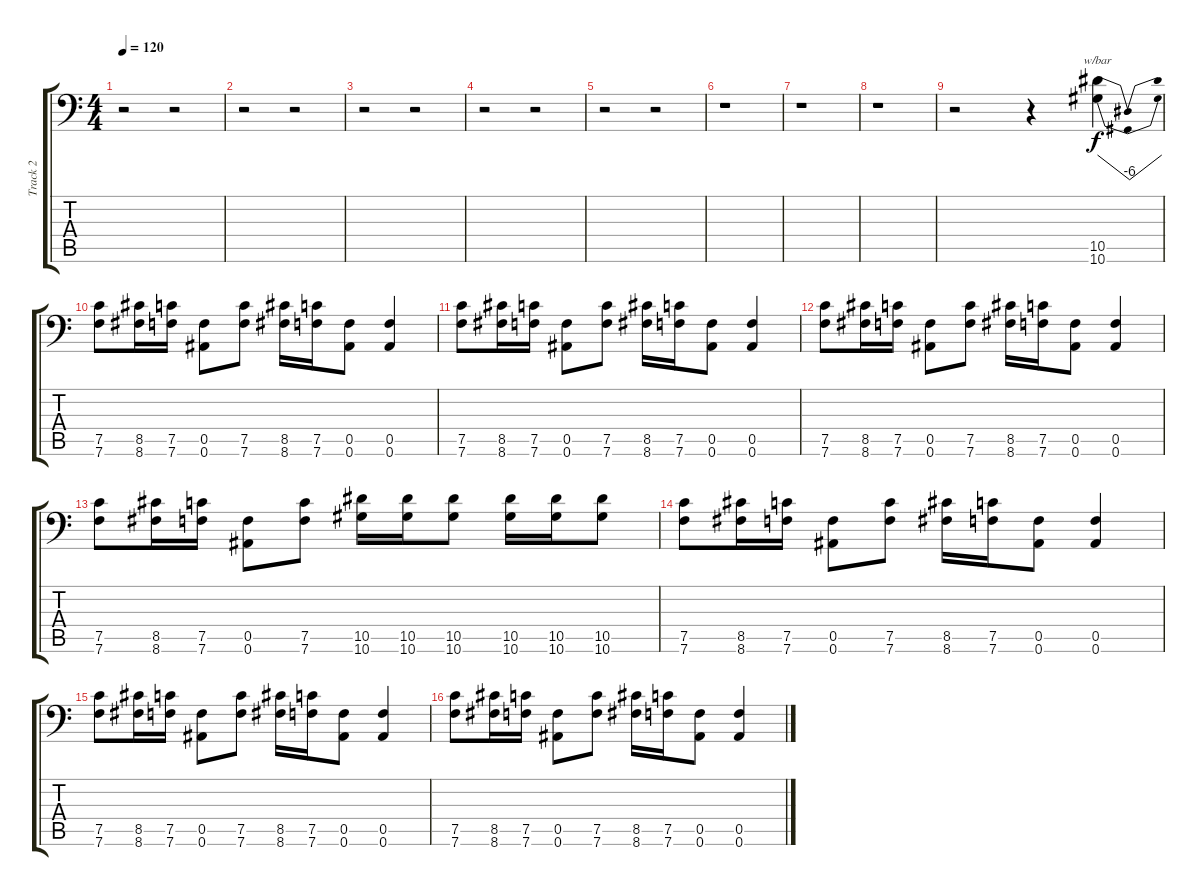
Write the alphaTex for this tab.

\track ("Track 2" "Track 2") {instrument overdrivenguitar}
\staff {score tabs}
\tuning (C4 G3 Eb3 Bb2 F2 Bb1) {hide}
\ts (4 4)
\tempo 120
\clef f4
\ks c
r.2{dy f instrument overdrivenguitar} r.2 |
r.2 r.2 |
r.2 r.2 |
r.2 r.2 |
r.2 r.2 |
r.1 |
r.1 |
r.1 |
r.2 r.4 (10.5 10.6).4{tbe (dip default 0 0 30 -24 60 0)} |
(7.5 7.6).8 (8.5 8.6).16 (7.5 7.6).16 (0.5 0.6).8 (7.5 7.6).8 (8.5 8.6).16 (7.5 7.6).16 (0.5 0.6).8 (0.5 0.6).4 |
(7.5 7.6).8 (8.5 8.6).16 (7.5 7.6).16 (0.5 0.6).8 (7.5 7.6).8 (8.5 8.6).16 (7.5 7.6).16 (0.5 0.6).8 (0.5 0.6).4 |
(7.5 7.6).8 (8.5 8.6).16 (7.5 7.6).16 (0.5 0.6).8 (7.5 7.6).8 (8.5 8.6).16 (7.5 7.6).16 (0.5 0.6).8 (0.5 0.6).4 |
(7.5 7.6).8 (8.5 8.6).16 (7.5 7.6).16 (0.5 0.6).8 (7.5 7.6).8 (10.5 10.6).16 (10.5 10.6).16 (10.5 10.6).8 (10.5 10.6).16 (10.5 10.6).16 (10.5 10.6).8 |
(7.5 7.6).8 (8.5 8.6).16 (7.5 7.6).16 (0.5 0.6).8 (7.5 7.6).8 (8.5 8.6).16 (7.5 7.6).16 (0.5 0.6).8 (0.5 0.6).4 |
(7.5 7.6).8 (8.5 8.6).16 (7.5 7.6).16 (0.5 0.6).8 (7.5 7.6).8 (8.5 8.6).16 (7.5 7.6).16 (0.5 0.6).8 (0.5 0.6).4 |
(7.5 7.6).8 (8.5 8.6).16 (7.5 7.6).16 (0.5 0.6).8 (7.5 7.6).8 (8.5 8.6).16 (7.5 7.6).16 (0.5 0.6).8 (0.5 0.6).4
